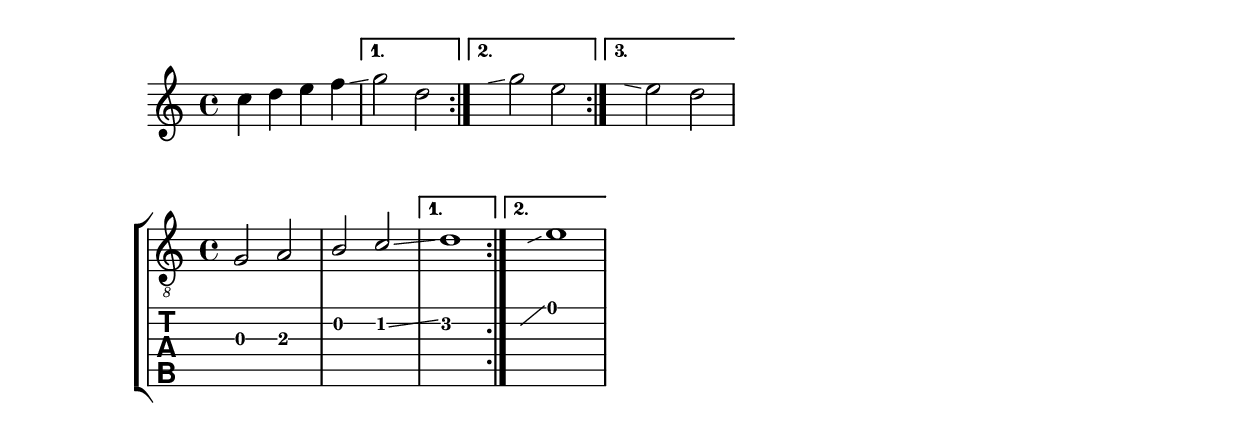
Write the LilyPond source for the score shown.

\version "2.17.6"

\header {
  lsrtags = "staff-notation, tweaks-and-overrides"
  texidoc = "
A glissando which extends into several @code{\alternative} blocks
can be simulated by adding a hidden grace note with a glissando
at the start of each @code{\alternative} block.  The grace note
should be at the same pitch as the note which starts the initial
glissando.  This is implemented here with a music function which
takes the pitch of the grace note as its argument.

Note that in polyphonic music the grace note must be matched with
corresponding grace notes in all other voices.
"
  doctitle = "Extending glissandi across repeats"
}

repeatGliss = #(define-music-function (parser location grace)
  (ly:pitch?)
  #{
    % the next two lines ensure the glissando is long enough
    % to be visible
    \once \override Glissando.springs-and-rods
      = #ly:spanner::set-spacing-rods
    \once \override Glissando.minimum-length = #3.5
    \once \hideNotes
    \grace $grace \glissando
  #})

\score {
  \relative c'' {
    \repeat volta 3 { c4 d e f\glissando }
    \alternative {
      { g2 d }
      { \repeatGliss f g2 e }
      { \repeatGliss f e2 d }
    }
  }
}

music =  \relative c' {
  \voiceOne
  \repeat volta 2 {
    g a b c\glissando
  }
  \alternative {
    { d1 }
    { \repeatGliss c e1 }
  }
}

\score {
  \new StaffGroup <<
    \new Staff <<
      \context Voice { \clef "G_8" \music }
    >>
    \new TabStaff  <<
      \context TabVoice { \clef "moderntab" \music }
    >>
  >>
}